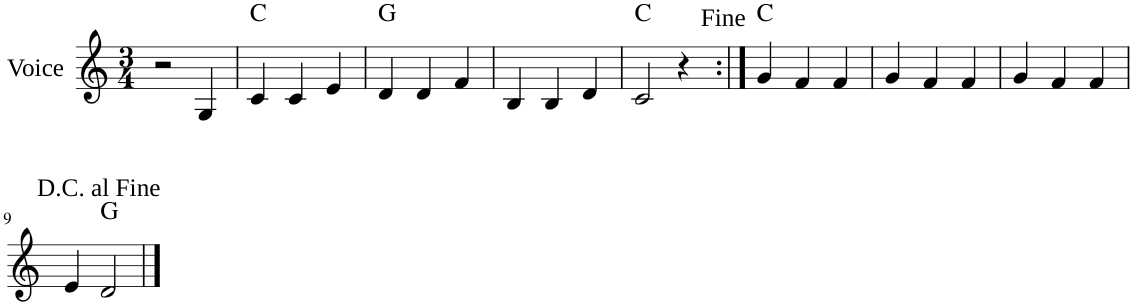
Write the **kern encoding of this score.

**kern	**harte
*part1	*part1
*staff1	*
*I"Voice	*
*clefG2	*
*k[]	*
*M3/4	*
=1	=1
2r	.
4G/	.
=2	=2
4c/	C:maj
4c/	.
4e/	.
=3	=3
4d/	G:maj
4d/	.
4f/	.
=4	=4
4B/	.
4B/	.
4d/	.
=5	=5
2c/	C:maj
4r	.
!LO:TX:a:t=<font face="Times New Roman"/>Fine	!
=6:|!	=6:|!
4g/	C:maj
4f/	.
4f/	.
=7	=7
4g/	.
4f/	.
4f/	.
=8	=8
4g/	.
4f/	.
4f/	.
!!LO:LB:g=z
=9	=9
4e/	.
2d/	G:maj
!LO:TX:a:t=<font face="Times New Roman"/>D.C. al Fine	!
==	==
*-	*-
